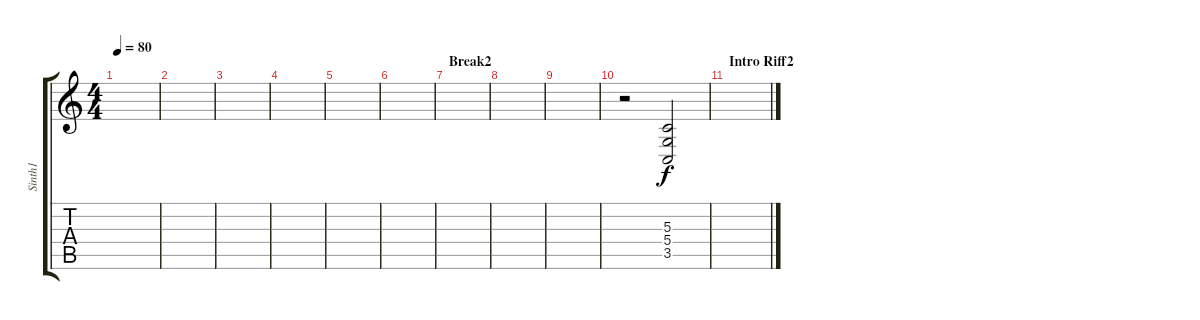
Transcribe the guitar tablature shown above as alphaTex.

\track ("Sinth1" "Sinth1") {instrument stringensemble1}
\staff {score tabs}
\tuning (E4 B3 G3 D3 A2 E2) {hide}
\ts (4 4)
\tempo 80
\clef g2
\ks c
|
|
|
|
|
|
\section ("" "Break2")
|
|
|
r.2 (5.3 5.4 3.5).2{instrument reversecymbal} |
\section ("" "Intro Riff2")
